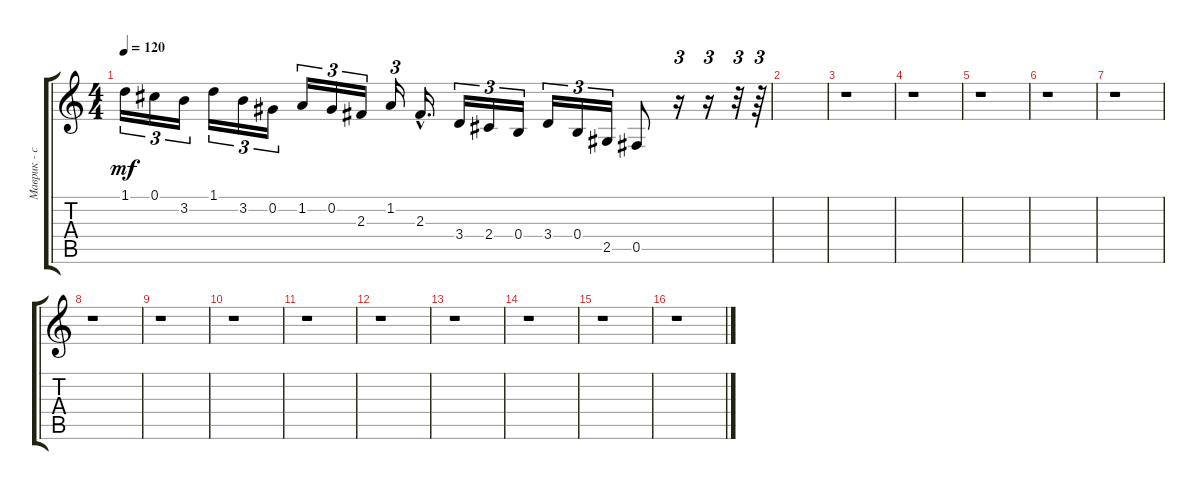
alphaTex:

\track ("Маврик - соло" "Маврик - с") {instrument distortionguitar}
\staff {score tabs}
\tuning (Db4 Ab3 E3 B2 Gb2 Db2) {hide}
\ts (4 4)
\tempo 120
\clef g2
\ks c
1.1.16{tu (3 2) dy mf} 0.1.16{tu (3 2)} 3.2.16{tu (3 2)} 1.1.16{tu (3 2)} 3.2.16{tu (3 2)} 0.2.16{tu (3 2)} 1.2.16{tu (3 2)} 0.2.16{tu (3 2)} 2.3.16{tu (3 2)} 1.2.16{tu (3 2)} 2.3{hac}.16{d} 3.4.16{tu (3 2)} 2.4.16{tu (3 2)} 0.4.16{tu (3 2)} 3.4.16{tu (3 2)} 0.4.16{tu (3 2)} 2.5.16{tu (3 2)} 0.5.8 r.16{tu (3 2)} r.16{tu (3 2)} r.32{tu (3 2)} r.64{tu (3 2)} |
|
r.1 |
r.1 |
r.1 |
r.1 |
r.1 |
r.1 |
r.1 |
r.1 |
r.1 |
r.1 |
r.1 |
r.1 |
r.1 |
r.1
